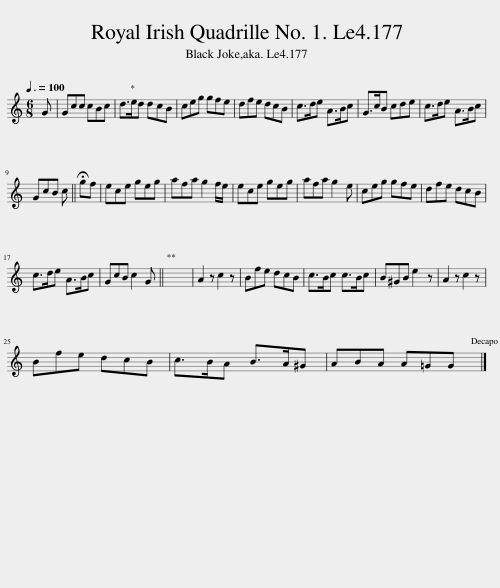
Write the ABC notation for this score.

X:1
L:1/8
Q:3/8=100
M:6/8
I:linebreak $
K:C
V:1 treble
V:1
 G | Gcc cBc | d>ed dcB | ceg gfe | dfe dcB | %5
 c>de A>Bc | G>cB cde | c>de A>Bc |$ GcB c || !fermata!gf | %10
 ece geg | afa g2 f/e/ | ece geg | afa g2 e | ceg gfe | %15
 dfe dcB |$ c>de A>Bc | GcB c2 G || x6 | A2 z c2 z | %20
 Bfe dcB | c>Bc c>Bc | B^GB e2 z | A2 z c2 z |$ Bfe dcB | %25
 c>BA B>A^G | ABA A=GG |] %27
